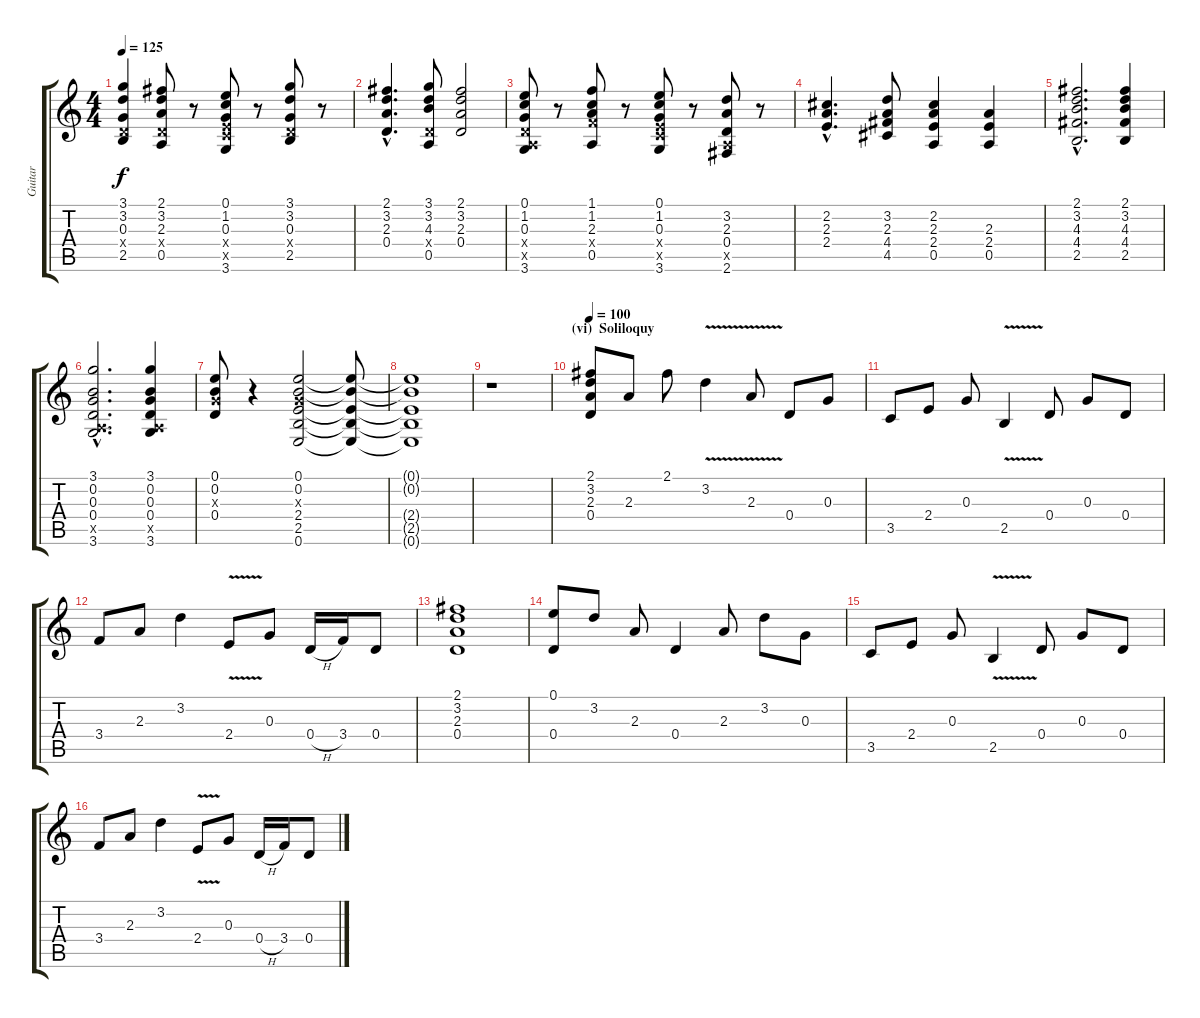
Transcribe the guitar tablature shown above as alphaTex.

\track ("Guitar" "Guitar") {instrument distortionguitar}
\staff {score tabs}
\tuning (E4 B3 G3 D3 A2 E2) {hide}
\ts (4 4)
\tempo 125
\clef g2
\ks c
(3.1 3.2 0.3 0.4{x} 2.5).4{dy f} (2.1 3.2 2.3 0.4{x} 0.5).8 r.8 (0.1 1.2 0.3 2.4{x} 3.5{x} 3.6).8 r.8 (3.1 3.2 0.3 0.4{x} 2.5).8 r.8 |
(2.1{hac} 3.2{hac} 2.3{hac} 0.4{hac}).4{d} (3.1 3.2 4.3 0.4{x} 0.5).8 (2.1 3.2 2.3 0.4).2 |
(0.1 1.2 0.3 0.4{x} 0.5{x} 3.6).8 r.8 (1.1 1.2 2.3 3.4{x} 0.5).8 r.8 (0.1 1.2 0.3 2.4{x} 3.5{x} 3.6).8 r.8 (3.2 2.3 0.4 0.5{x} 2.6).8 r.8 |
(2.2{hac} 2.3{hac} 2.4{hac}).4{d} (3.2 2.3 4.4 4.5).8 (2.2 2.3 2.4 0.5).4 (2.3 2.4 0.5).4 |
(2.1{hac} 3.2{hac} 4.3{hac} 4.4{hac} 2.5{hac}).2{d} (2.1 3.2 4.3 4.4 2.5).4 |
(3.1{hac} 0.2{hac} 0.3{hac} 0.4{hac} 0.5{hac x} 3.6{hac}).2{d} (3.1 0.2 0.3 0.4 0.5{x} 3.6).4 |
(0.1 0.2 0.3{x} 0.4).8 r.4 (0.1 0.2 0.3{x} 2.4 2.5 0.6).2 (0.1{t} 0.2{t} 2.4{t} 2.5{t} 0.6{t}).8 |
(0.1{t} 0.2{t} 2.4{t} 2.5{t} 0.6{t}).1 |
r.1 |
\section ("" "(vi)  Soliloquy")
\tempo 100
(2.1 3.2 2.3 0.4).8 2.3.8 2.1.8 3.2{v}.4 2.3{v}.8 0.4.8 0.3.8 |
3.5.8 2.4.8 0.3.8 2.5{v}.4 0.4.8 0.3.8 0.4.8 |
3.4.8 2.3.8 3.2.4 2.4{v}.8 0.3.8 0.4{h}.16 3.4.16 0.4.8 |
(2.1 3.2 2.3 0.4).1 |
(0.1 0.4).8 3.2.8 2.3.8 0.4.4 2.3.8 3.2.8 0.3.8 |
3.5.8 2.4.8 0.3.8 2.5{v}.4 0.4.8 0.3.8 0.4.8 |
3.4.8 2.3.8 3.2.4 2.4{v}.8 0.3.8 0.4{h}.16 3.4.16 0.4.8
